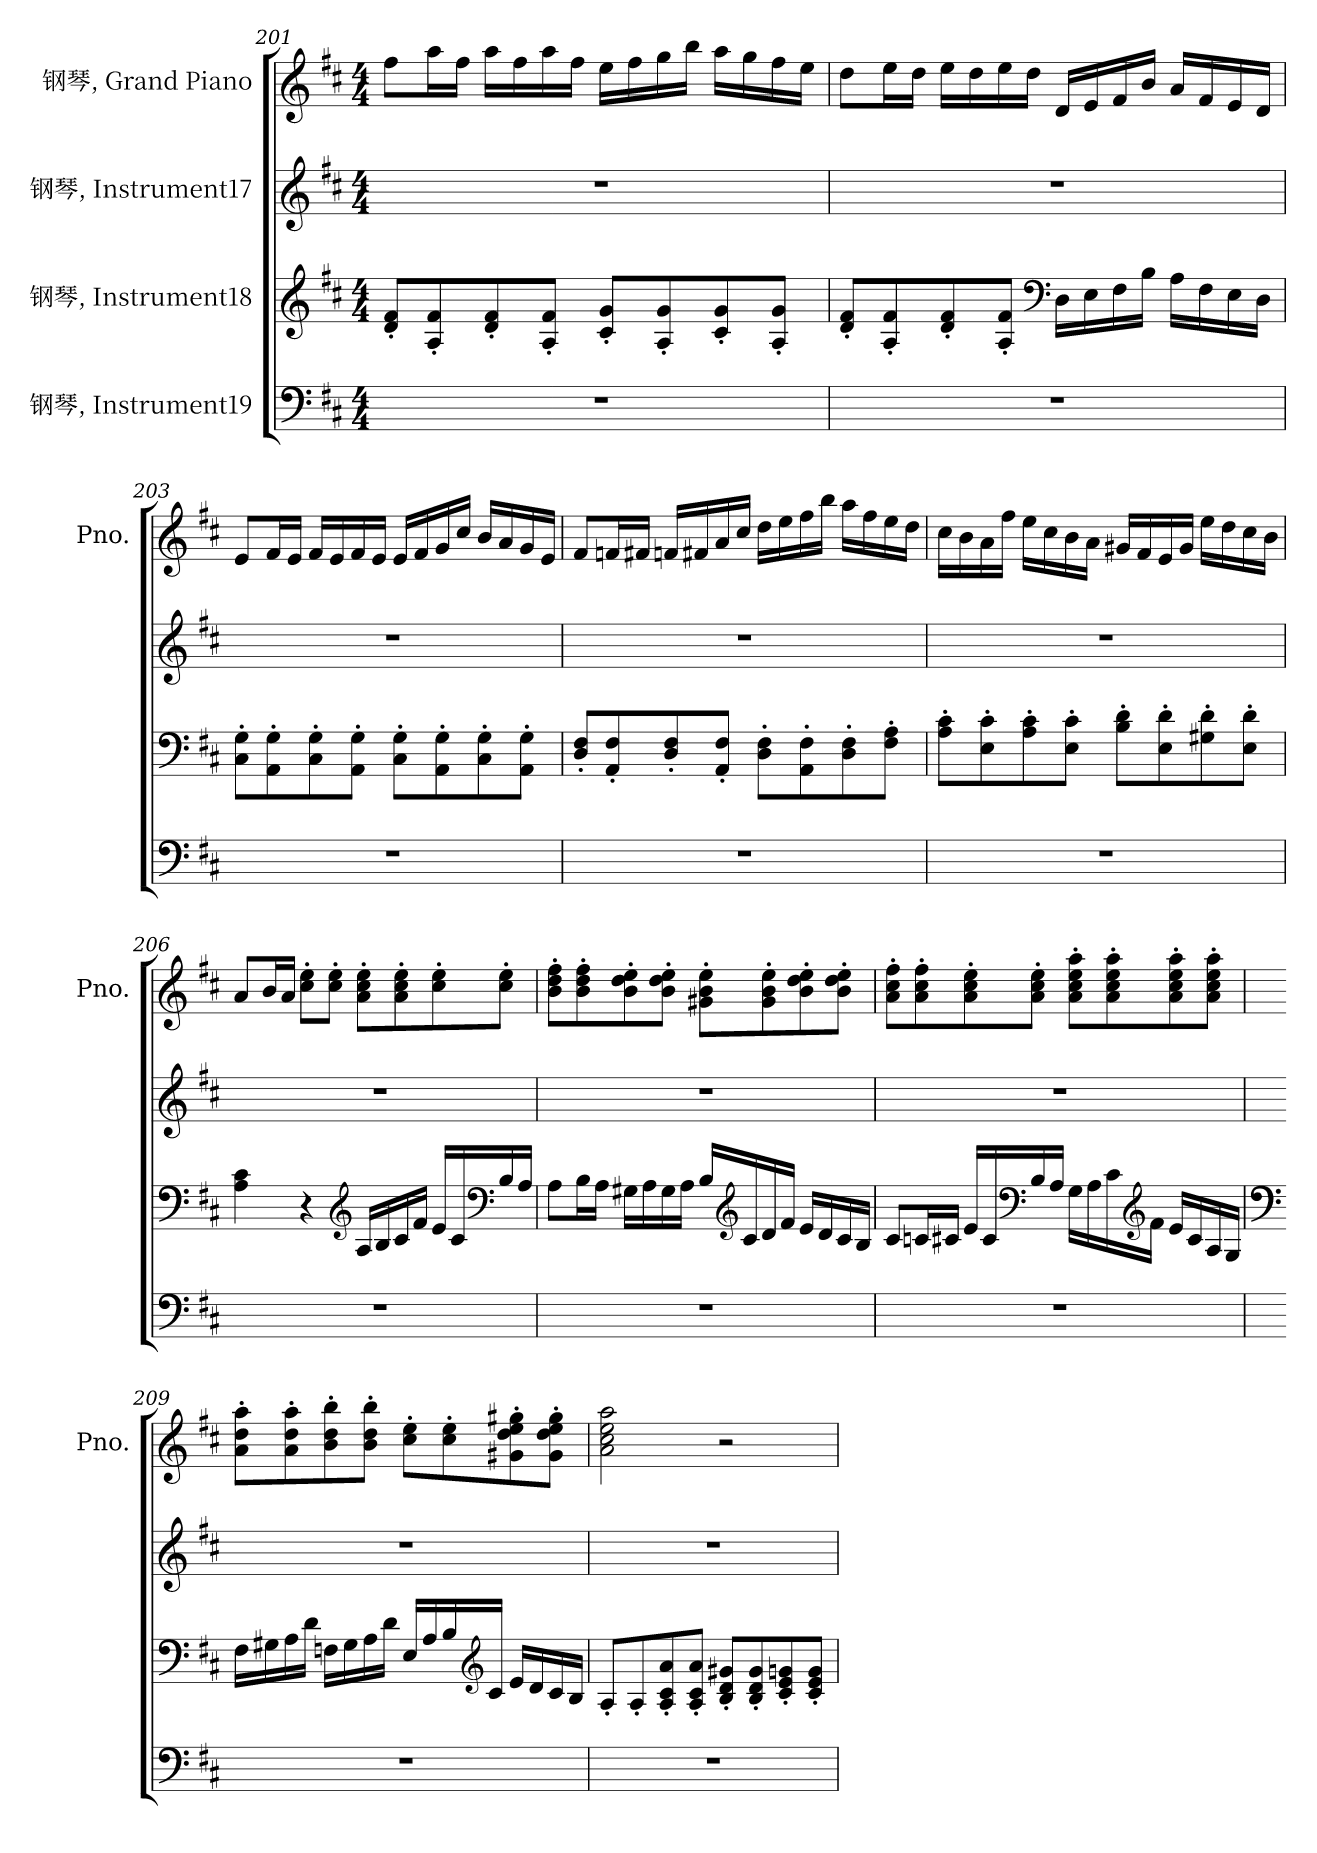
**kern	**kern	**kern	**kern
*part4	*part3	*part2	*part1
*staff4	*staff3	*staff2	*staff1
*I"钢琴, Instrument19	*I"钢琴, Instrument18	*I"钢琴, Instrument17	*I"钢琴, Grand Piano
*	*	*	*I'Pno.
*clefF4	*clefG2	*clefG2	*clefG2
*k[f#c#]	*k[f#c#]	*k[f#c#]	*k[f#c#]
*M4/4	*M4/4	*M4/4	*M4/4
=201	=201	=201	=201
1r	8d/' 8f#/'L	1r	8ff#\L
.	8A/' 8f#/'	.	16aa\L
.	.	.	16ff#\JJ
.	8d/' 8f#/'	.	16aa\LL
.	.	.	16ff#\
.	8A/' 8f#/'J	.	16aa\
.	.	.	16ff#\JJ
.	8c#/' 8g/'L	.	16ee\LL
.	.	.	16ff#\
.	8A/' 8g/'	.	16gg\
.	.	.	16bb\JJ
.	8c#/' 8g/'	.	16aa\LL
.	.	.	16gg\
.	8A/' 8g/'J	.	16ff#\
.	.	.	16ee\JJ
!!LO:LB:g=z
=202	=202	=202	=202
1r	8d/' 8f#/'L	1r	8dd\L
.	8A/' 8f#/'	.	16ee\L
.	.	.	16dd\JJ
.	8d/' 8f#/'	.	16ee\LL
.	.	.	16dd\
.	8A/' 8f#/'J	.	16ee\
.	.	.	16dd\JJ
*	*clefF4	*	*
.	16D\LL	.	16d/LL
.	16E\	.	16e/
.	16F#\	.	16f#/
.	16B\JJ	.	16b/JJ
.	16A\LL	.	16a/LL
.	16F#\	.	16f#/
.	16E\	.	16e/
.	16D\JJ	.	16d/JJ
=203	=203	=203	=203
1r	8C#\' 8G\'L	1r	8e/L
.	8AA\' 8G\'	.	16f#/L
.	.	.	16e/JJ
.	8C#\' 8G\'	.	16f#/LL
.	.	.	16e/
.	8AA\' 8G\'J	.	16f#/
.	.	.	16e/JJ
.	8C#\' 8G\'L	.	16e/LL
.	.	.	16f#/
.	8AA\' 8G\'	.	16g/
.	.	.	16cc#/JJ
.	8C#\' 8G\'	.	16b/LL
.	.	.	16a/
.	8AA\' 8G\'J	.	16g/
.	.	.	16e/JJ
!!LO:LB:g=z
=204	=204	=204	=204
1r	8D/' 8F#/'L	1r	8f#/L
.	8AA/' 8F#/'	.	16fn/L
.	.	.	16f#X/JJ
.	8D/' 8F#/'	.	16fn/LL
.	.	.	16f#X/
.	8AA/' 8F#/'J	.	16a/
.	.	.	16cc#/JJ
.	8D\' 8F#\'L	.	16dd\LL
.	.	.	16ee\
.	8AA\' 8F#\'	.	16ff#\
.	.	.	16bb\JJ
.	8D\' 8F#\'	.	16aa\LL
.	.	.	16ff#\
.	8F#\' 8A\'J	.	16ee\
.	.	.	16dd\JJ
=205	=205	=205	=205
1r	8A\' 8c#\'L	1r	16cc#\LL
.	.	.	16b\
.	8E\' 8c#\'	.	16a\
.	.	.	16ff#\JJ
.	8A\' 8c#\'	.	16ee\LL
.	.	.	16cc#\
.	8E\' 8c#\'J	.	16b\
.	.	.	16a\JJ
.	8B\' 8d\'L	.	16g#X/LL
.	.	.	16f#/
.	8E\' 8d\'	.	16e/
.	.	.	16g#/JJ
.	8G#X\' 8d\'	.	16ee\LL
.	.	.	16dd\
.	8E\' 8d\'J	.	16cc#\
.	.	.	16b\JJ
!!LO:PB:g=z
=206	=206	=206	=206
1r	4A\ 4c#\	1r	8a/L
.	.	.	16b/L
.	.	.	16a/JJ
.	4r	.	8cc#\' 8ee\'L
.	.	.	8cc#\' 8ee\'J
*	*clefG2	*	*
.	16A/LL	.	8a\' 8cc#\' 8ee\'L
.	16B/	.	.
.	16c#/	.	8a\' 8cc#\' 8ee\'
.	16f#/JJ	.	.
.	16e/LL	.	8cc#\' 8ee\'
.	16c#/	.	.
*	*clefF4	*	*
.	16B/	.	8cc#\' 8ee\'J
.	16A/JJ	.	.
=207	=207	=207	=207
1r	8A\L	1r	8b\' 8dd\' 8ff#\'L
.	16B\L	.	8b\' 8dd\' 8ff#\'
.	16A\JJ	.	.
.	16G#X\LL	.	8b\' 8dd\' 8ee\'
.	16A\	.	.
.	16G#\	.	8b\' 8dd\' 8ee\'J
.	16A\JJ	.	.
.	16B/LL	.	8g#X\' 8b\' 8ee\'L
*	*clefG2	*	*
.	16c#/	.	.
.	16d/	.	8g#\' 8b\' 8ee\'
.	16f#/JJ	.	.
.	16e/LL	.	8b\' 8dd\' 8ee\'
.	16d/	.	.
.	16c#/	.	8b\' 8dd\' 8ee\'J
.	16B/JJ	.	.
!!LO:LB:g=z
=208	=208	=208	=208
1r	8c#/L	1r	8a\' 8cc#\' 8ff#\'L
.	16cn/L	.	8a\' 8cc#\' 8ff#\'
.	16c#X/JJ	.	.
.	16e/LL	.	8a\' 8cc#\' 8ee\'
.	16c#/	.	.
*	*clefF4	*	*
.	16B/	.	8a\' 8cc#\' 8ee\'J
.	16A/JJ	.	.
.	16G\LL	.	8a\' 8cc#\' 8ee\' 8aa\'L
.	16A\	.	.
.	16c#\	.	8a\' 8cc#\' 8ee\' 8aa\'
*	*clefG2	*	*
.	16f#\JJ	.	.
.	16e/LL	.	8a\' 8cc#\' 8ee\' 8aa\'
.	16c#/	.	.
.	16A/	.	8a\' 8cc#\' 8ee\' 8aa\'J
.	16G/JJ	.	.
=209	=209	=209	=209
*	*clefF4	*	*
1r	16F#\LL	1r	8a\' 8dd\' 8aa\'L
.	16G#X\	.	.
.	16A\	.	8a\' 8dd\' 8aa\'
.	16d\JJ	.	.
.	16Fn\LL	.	8b\' 8dd\' 8bb\'
.	16G#\	.	.
.	16A\	.	8b\' 8dd\' 8bb\'J
.	16d\JJ	.	.
.	16E/LL	.	8cc#\' 8ee\'L
.	16A/	.	.
.	16B/	.	8cc#\' 8ee\'
*	*clefG2	*	*
.	16c#/JJ	.	.
.	16e/LL	.	8g#X\' 8dd\' 8ee\' 8gg#X\'
.	16d/	.	.
.	16c#/	.	8g#\' 8dd\' 8ee\' 8gg#\'J
.	16B/JJ	.	.
!!LO:LB:g=z
=210	=210	=210	=210
1r	8A'/L	1r	2a\ 2cc#\ 2ee\ 2aa\
.	8A'/	.	.
.	8A/' 8c#/' 8a/'	.	.
.	8A/' 8c#/' 8a/'J	.	.
.	8B/' 8d/' 8g#X/'L	.	2r
.	8B/' 8d/' 8g#/'	.	.
.	8c#/' 8e/' 8gn/'	.	.
.	8c#/' 8e/' 8g/'J	.	.
=	=	=	=
*-	*-	*-	*-
